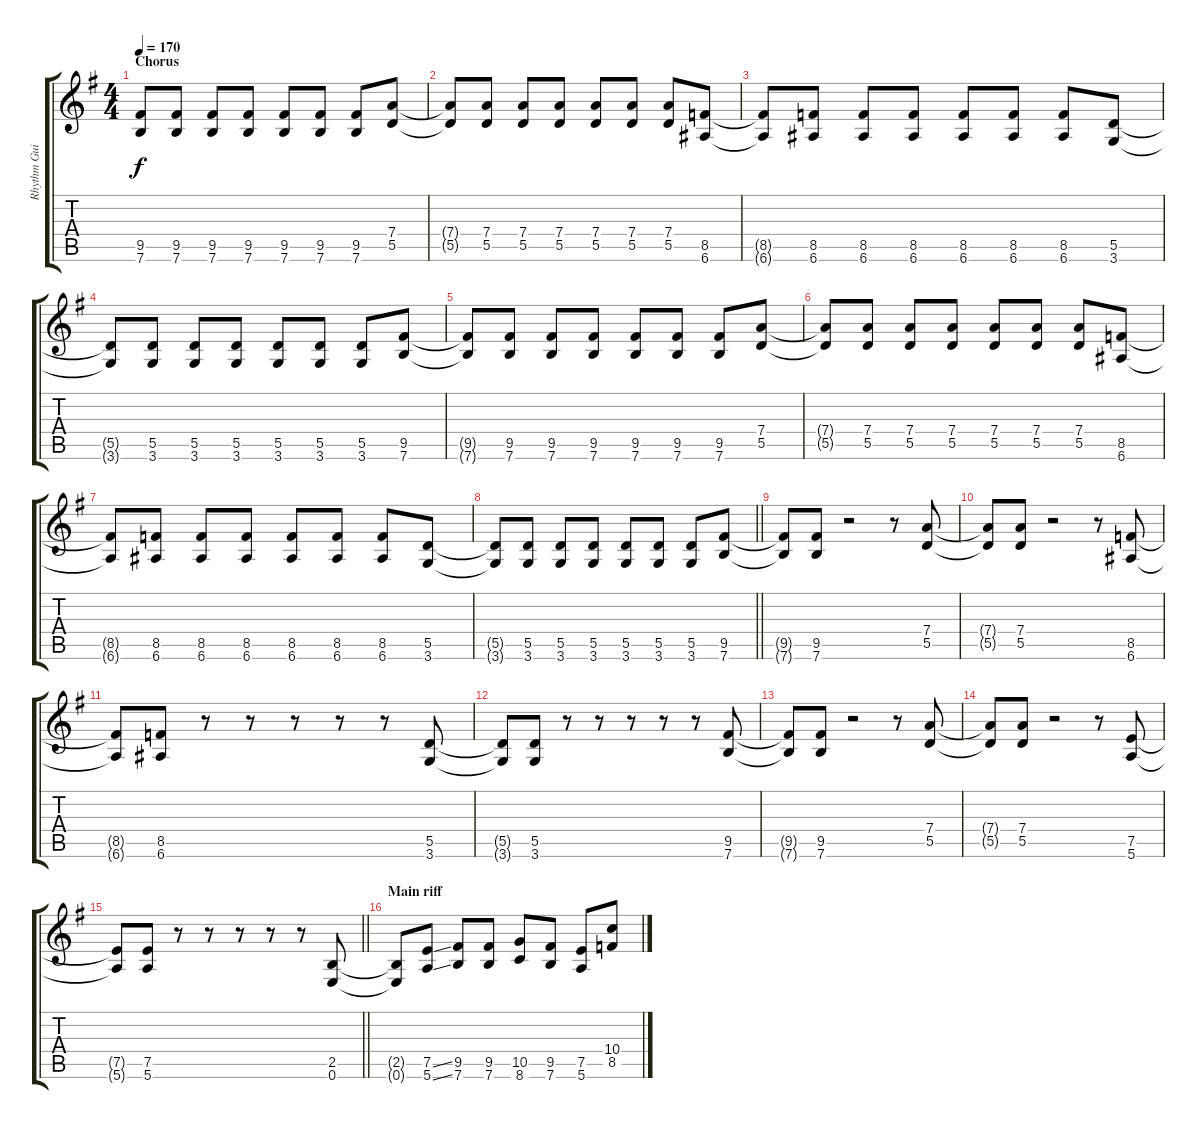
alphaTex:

\track ("Rhythm Guitar" "Rhythm Gui") {instrument distortionguitar}
\staff {score tabs}
\tuning (E4 B3 G3 D3 A2 E2) {hide}
\ts (4 4)
\section ("" "Chorus")
\tempo 170
\clef g2
\ks g
(9.5{t} 7.6{t}).8{dy f} (9.5 7.6).8 (9.5 7.6).8 (9.5 7.6).8 (9.5 7.6).8 (9.5 7.6).8 (9.5 7.6).8 (7.4 5.5).8 |
(7.4{t} 5.5{t}).8 (7.4 5.5).8 (7.4 5.5).8 (7.4 5.5).8 (7.4 5.5).8 (7.4 5.5).8 (7.4 5.5).8 (8.5 6.6).8 |
(8.5{t} 6.6{t}).8 (8.5 6.6).8 (8.5 6.6).8 (8.5 6.6).8 (8.5 6.6).8 (8.5 6.6).8 (8.5 6.6).8 (5.5 3.6).8 |
(5.5{t} 3.6{t}).8 (5.5 3.6).8 (5.5 3.6).8 (5.5 3.6).8 (5.5 3.6).8 (5.5 3.6).8 (5.5 3.6).8 (9.5 7.6).8 |
(9.5{t} 7.6{t}).8 (9.5 7.6).8 (9.5 7.6).8 (9.5 7.6).8 (9.5 7.6).8 (9.5 7.6).8 (9.5 7.6).8 (7.4 5.5).8 |
(7.4{t} 5.5{t}).8 (7.4 5.5).8 (7.4 5.5).8 (7.4 5.5).8 (7.4 5.5).8 (7.4 5.5).8 (7.4 5.5).8 (8.5 6.6).8 |
(8.5{t} 6.6{t}).8 (8.5 6.6).8 (8.5 6.6).8 (8.5 6.6).8 (8.5 6.6).8 (8.5 6.6).8 (8.5 6.6).8 (5.5 3.6).8 |
\barLineRight lightlight
(5.5{t} 3.6{t}).8 (5.5 3.6).8 (5.5 3.6).8 (5.5 3.6).8 (5.5 3.6).8 (5.5 3.6).8 (5.5 3.6).8 (9.5 7.6).8 |
\section ("" "")
(9.5{t} 7.6{t}).8{volume 16 balance 8} (9.5 7.6).8 r.2 r.8 (7.4 5.5).8 |
(7.4{t} 5.5{t}).8 (7.4 5.5).8 r.2 r.8 (8.5 6.6).8 |
(8.5{t} 6.6{t}).8 (8.5 6.6).8 r.8 r.8 r.8 r.8 r.8 (5.5 3.6).8 |
(5.5{t} 3.6{t}).8 (5.5 3.6).8 r.8 r.8 r.8 r.8 r.8 (9.5 7.6).8 |
(9.5{t} 7.6{t}).8 (9.5 7.6).8 r.2 r.8 (7.4 5.5).8 |
(7.4{t} 5.5{t}).8 (7.4 5.5).8 r.2 r.8 (7.5 5.6).8 |
\barLineRight lightlight
(7.5{t} 5.6{t}).8 (7.5 5.6).8 r.8 r.8 r.8 r.8 r.8 (2.5 0.6).8{volume 16 balance 16} |
\section ("" "Main riff")
(2.5{t} 0.6{t}).8 (7.5{ss} 5.6{ss}).8 (9.5 7.6).8 (9.5 7.6).8 (10.5 8.6).8 (9.5 7.6).8 (7.5 5.6).8 (10.4 8.5).8
